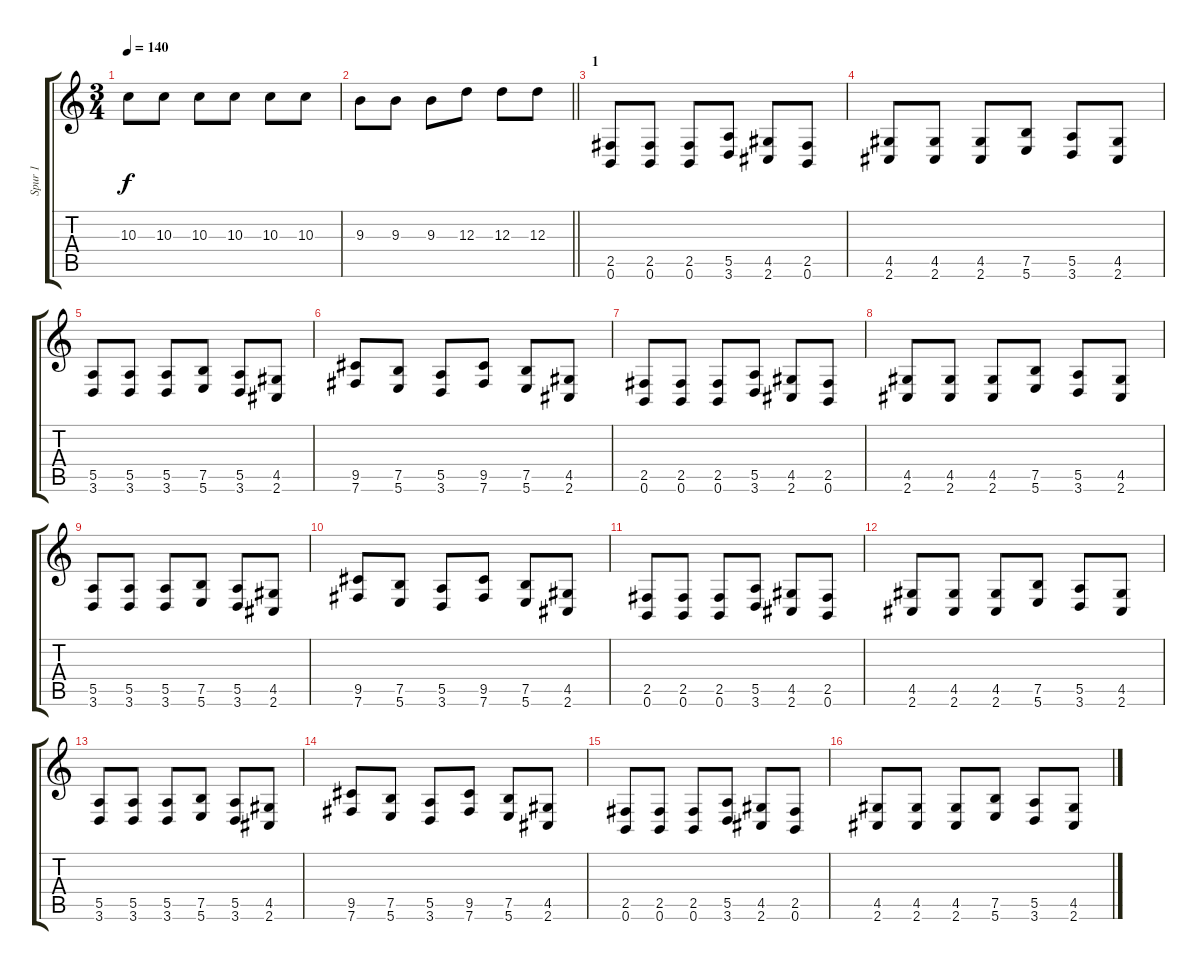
\track ("Spur 1" "Spur 1") {instrument distortionguitar}
\staff {score tabs}
\tuning (B3 Gb3 D3 A2 E2 B1) {hide}
\ts (3 4)
\tempo 140
\clef g2
\ks c
10.3.8{dy f} 10.3.8 10.3.8 10.3.8 10.3.8 10.3.8 |
\barLineRight lightlight
9.3.8 9.3.8 9.3.8 12.3.8 12.3.8 12.3.8 |
\section ("" "1")
(2.5 0.6).8 (2.5 0.6).8 (2.5 0.6).8 (5.5 3.6).8 (4.5 2.6).8 (2.5 0.6).8 |
(4.5 2.6).8 (4.5 2.6).8 (4.5 2.6).8 (7.5 5.6).8 (5.5 3.6).8 (4.5 2.6).8 |
(5.5 3.6).8 (5.5 3.6).8 (5.5 3.6).8 (7.5 5.6).8 (5.5 3.6).8 (4.5 2.6).8 |
(9.5 7.6).8 (7.5 5.6).8 (5.5 3.6).8 (9.5 7.6).8 (7.5 5.6).8 (4.5 2.6).8 |
(2.5 0.6).8 (2.5 0.6).8 (2.5 0.6).8 (5.5 3.6).8 (4.5 2.6).8 (2.5 0.6).8 |
(4.5 2.6).8 (4.5 2.6).8 (4.5 2.6).8 (7.5 5.6).8 (5.5 3.6).8 (4.5 2.6).8 |
(5.5 3.6).8 (5.5 3.6).8 (5.5 3.6).8 (7.5 5.6).8 (5.5 3.6).8 (4.5 2.6).8 |
(9.5 7.6).8 (7.5 5.6).8 (5.5 3.6).8 (9.5 7.6).8 (7.5 5.6).8 (4.5 2.6).8 |
(2.5 0.6).8 (2.5 0.6).8 (2.5 0.6).8 (5.5 3.6).8 (4.5 2.6).8 (2.5 0.6).8 |
(4.5 2.6).8 (4.5 2.6).8 (4.5 2.6).8 (7.5 5.6).8 (5.5 3.6).8 (4.5 2.6).8 |
(5.5 3.6).8 (5.5 3.6).8 (5.5 3.6).8 (7.5 5.6).8 (5.5 3.6).8 (4.5 2.6).8 |
(9.5 7.6).8 (7.5 5.6).8 (5.5 3.6).8 (9.5 7.6).8 (7.5 5.6).8 (4.5 2.6).8 |
(2.5 0.6).8 (2.5 0.6).8 (2.5 0.6).8 (5.5 3.6).8 (4.5 2.6).8 (2.5 0.6).8 |
(4.5 2.6).8 (4.5 2.6).8 (4.5 2.6).8 (7.5 5.6).8 (5.5 3.6).8 (4.5 2.6).8
